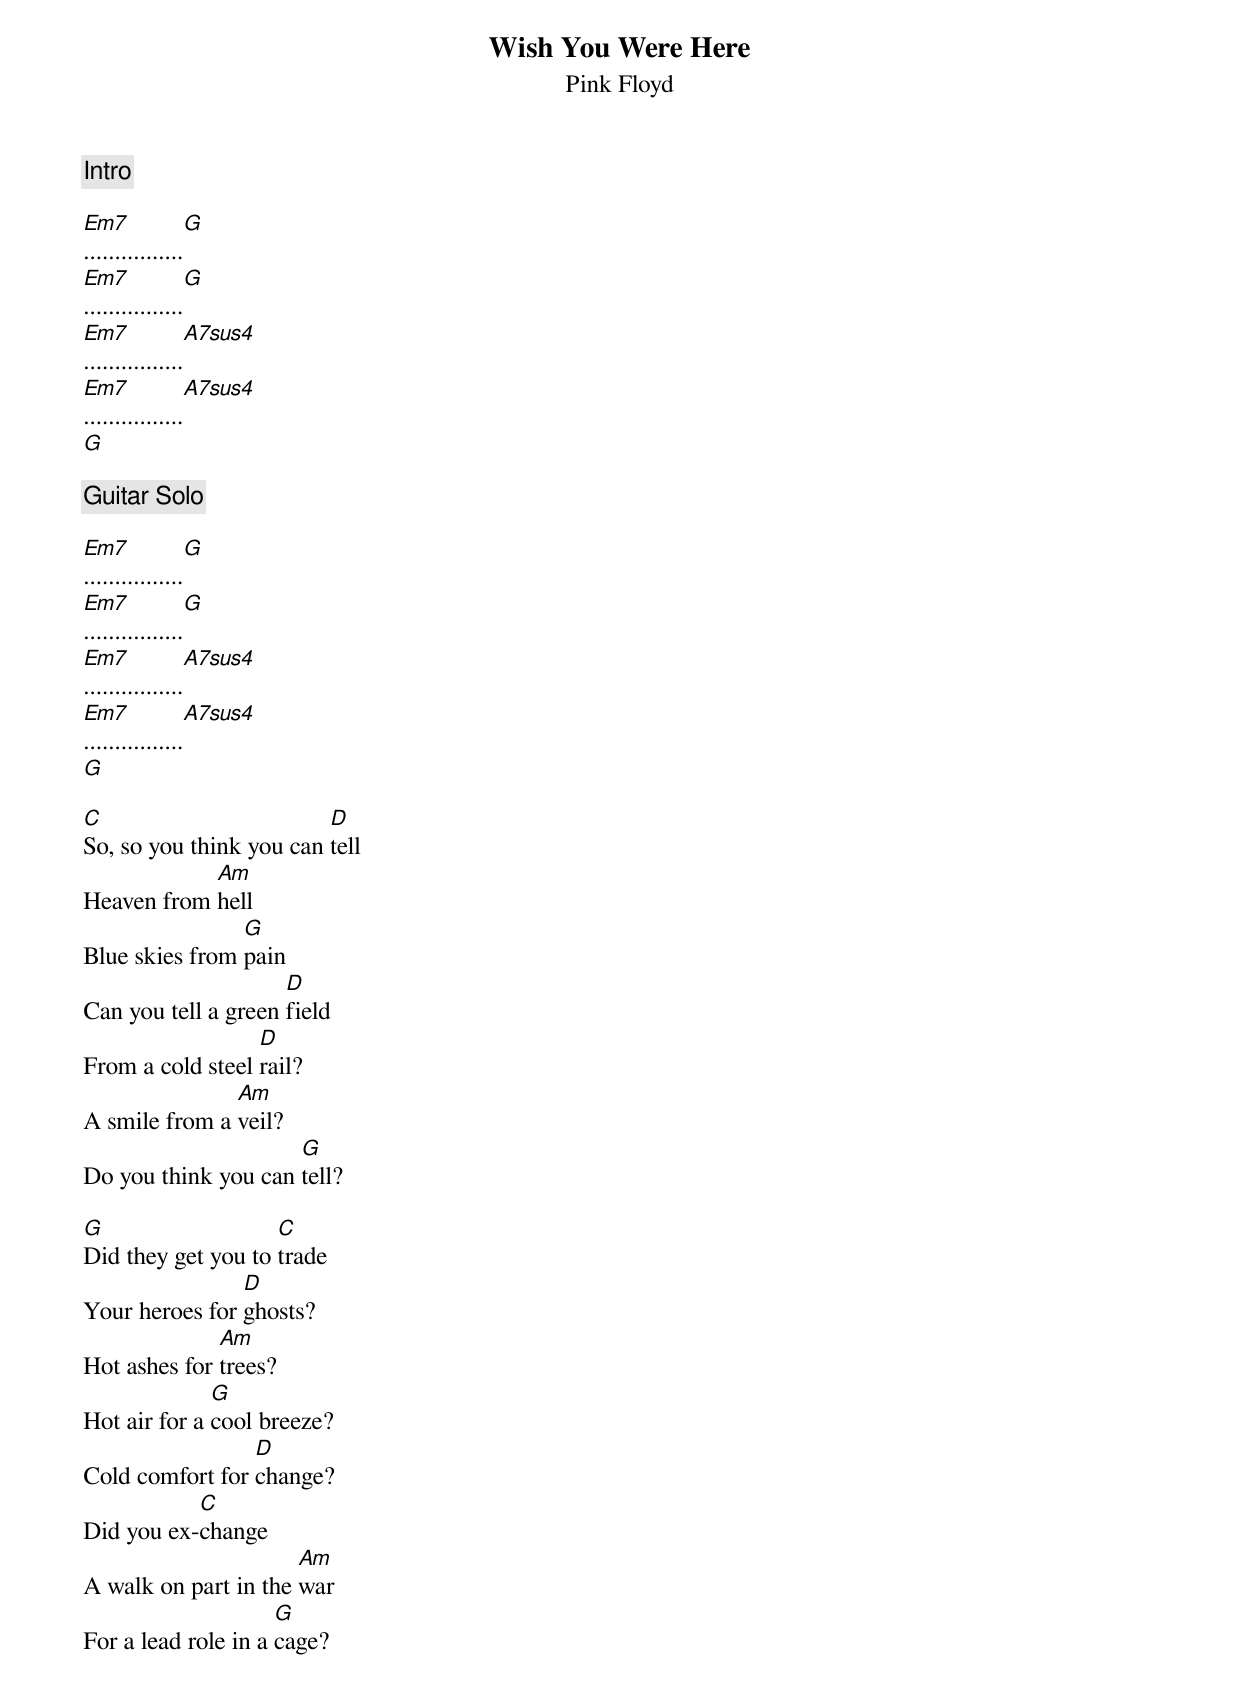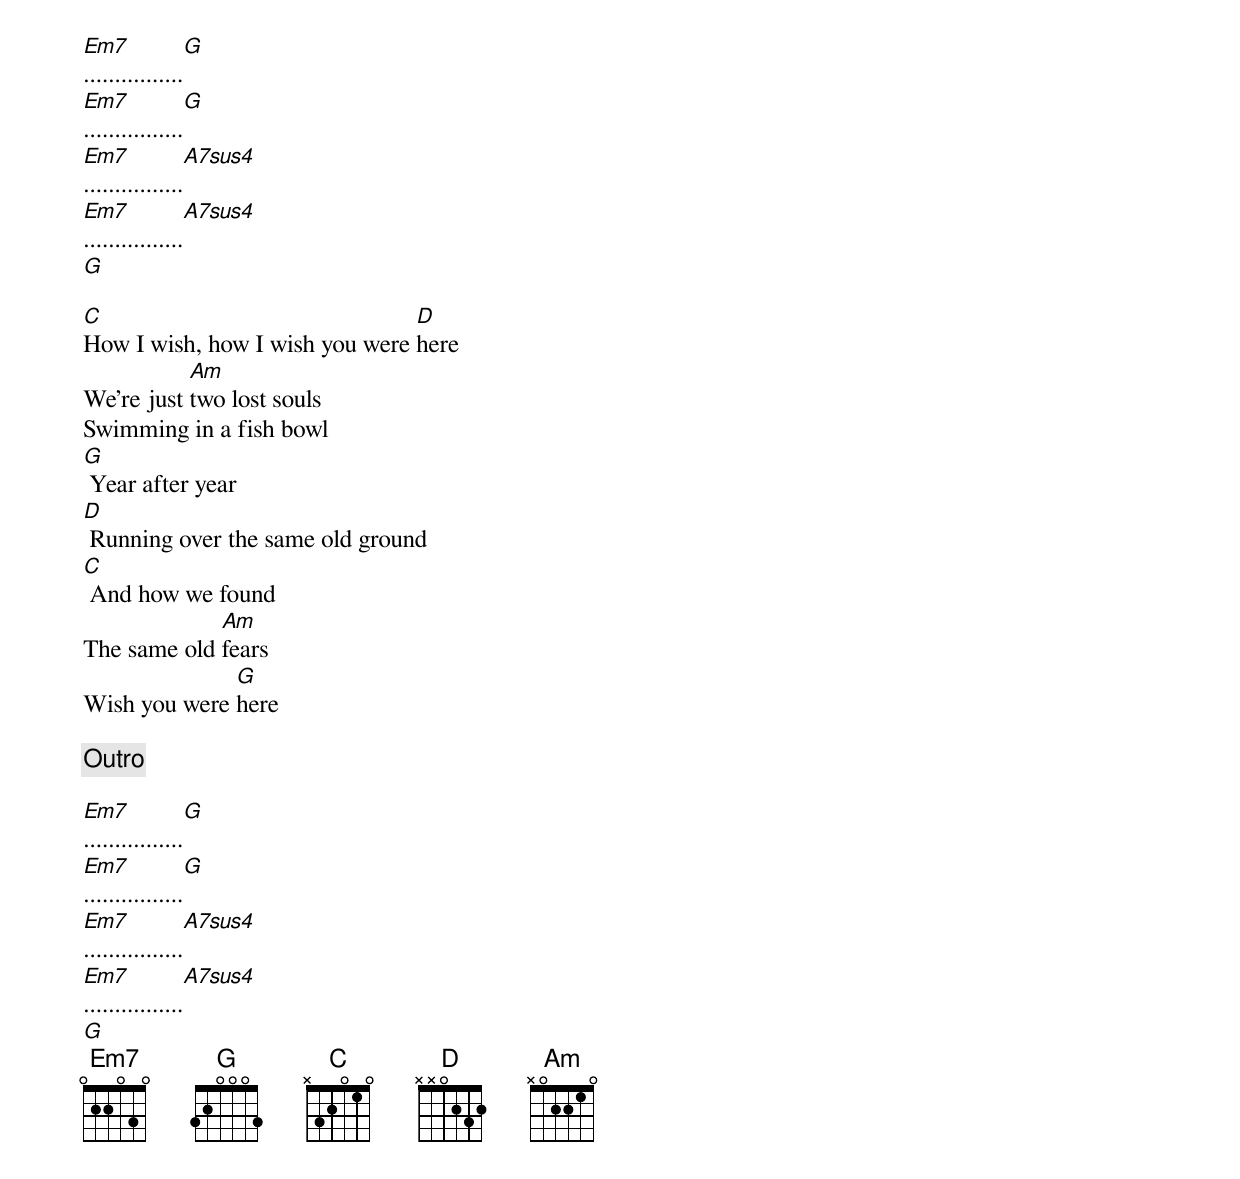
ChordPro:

{title: Wish You Were Here}
{subtitle: Pink Floyd}

{comment: Intro}

[Em7]................[G]
[Em7]................[G]
[Em7]................[A7sus4]
[Em7]................[A7sus4]
[G]

{comment: Guitar Solo}

[Em7]................[G]
[Em7]................[G]
[Em7]................[A7sus4]
[Em7]................[A7sus4]
[G]

[C]So, so you think you can [D]tell
Heaven from [Am]hell
Blue skies from [G]pain
Can you tell a green [D]field
From a cold steel [D]rail?
A smile from a [Am]veil?
Do you think you can [G]tell?

[G]Did they get you to [C]trade
Your heroes for [D]ghosts?
Hot ashes for [Am]trees?
Hot air for a [G]cool breeze?
Cold comfort for [D]change?
Did you ex-[C]change
A walk on part in the [Am]war
For a lead role in a [G]cage?

[Em7]................[G]
[Em7]................[G]
[Em7]................[A7sus4]
[Em7]................[A7sus4]
[G]

[C]How I wish, how I wish you were [D]here
We're just [Am]two lost souls
Swimming in a fish bowl
[G] Year after year
[D] Running over the same old ground
[C] And how we found
The same old [Am]fears
Wish you were [G]here

{comment: Outro}

[Em7]................[G]
[Em7]................[G]
[Em7]................[A7sus4]
[Em7]................[A7sus4]
[G]
